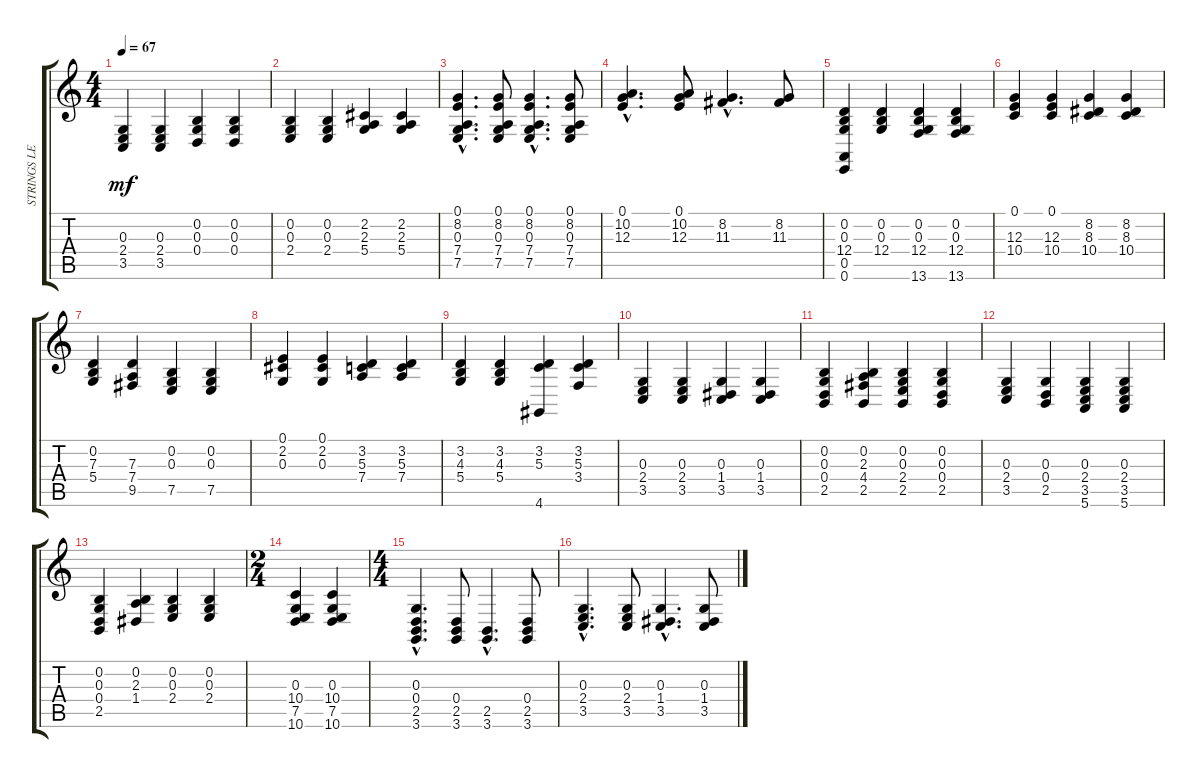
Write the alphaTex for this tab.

\track ("STRINGS LEFT" "STRINGS LE") {instrument stringensemble1}
\staff {score tabs}
\tuning (E4 B3 G3 D3 A2 E2) {hide}
\ts (4 4)
\tempo 67
\clef g2
\ks c
(0.3 2.4 3.5).4{dy mf} (0.3 2.4 3.5).4 (0.2 0.3 0.4).4{volume 16} (0.2 0.3 0.4).4 |
(0.2 0.3 2.4).4 (0.2 0.3 2.4).4 (2.2 2.3 5.4).4 (2.2 2.3 5.4).4 |
(0.1{hac} 8.2{hac} 0.3{hac} 7.4{hac} 7.5{hac}).4{d} (0.1 8.2 0.3 7.4 7.5).8 (0.1{hac} 8.2{hac} 0.3{hac} 7.4{hac} 7.5{hac}).4{d} (0.1 8.2 0.3 7.4 7.5).8 |
(0.1{hac} 10.2{hac} 12.3{hac}).4{d} (0.1 10.2 12.3).8 (8.2{hac} 11.3{hac}).4{d} (8.2 11.3).8 |
(0.2 0.3 12.4 0.5 0.6).4 (0.2 0.3 12.4).4{volume 11} (0.2 0.3 12.4 13.6).4{volume 10} (0.2 0.3 12.4 13.6).4 |
(0.1 12.3 10.4).4 (0.1 12.3 10.4).4 (8.2 8.3 10.4).4{volume 10} (8.2 8.3 10.4).4{volume 10} |
(0.2 7.3 5.4).4 (7.3 7.4 9.5).4 (0.2 0.3 7.5).4{volume 10} (0.2 0.3 7.5).4 |
(0.1 2.2 0.3).4{volume 10} (0.1 2.2 0.3).4 (3.2 5.3 7.4).4 (3.2 5.3 7.4).4 |
(3.2 4.3 5.4).4 (3.2 4.3 5.4).4 (3.2 5.3 4.6).4 (3.2 5.3 3.4).4 |
(0.3 2.4 3.5).4 (0.3 2.4 3.5).4 (0.3 1.4 3.5).4 (0.3 1.4 3.5).4 |
(0.2 0.3 0.4 2.5).4 (0.2 2.3 4.4 2.5).4 (0.2 0.3 2.4 2.5).4{volume 11} (0.2 0.3 0.4 2.5).4{volume 12} |
(0.3 2.4 3.5).4{volume 13} (0.3 0.4 2.5).4{volume 14} (0.3 2.4 3.5 5.6).4{volume 14} (0.3 2.4 3.5 5.6).4{volume 15} |
(0.2 0.3 0.4 2.5).4{volume 15} (0.2 2.3 1.4).4{volume 15} (0.2 0.3 2.4).4{volume 16} (0.2 0.3 2.4).4 |
\ts (2 4)
(0.3 10.4 7.5 10.6).4 (0.3 10.4 7.5 10.6).4 |
\ts (4 4)
(0.3{hac} 0.4{hac} 2.5{hac} 3.6{hac}).4{d} (0.4 2.5 3.6).8 (2.5{hac} 3.6{hac}).4{d} (0.4 2.5 3.6).8{volume 15} |
(0.3{hac} 2.4{hac} 3.5{hac}).4{d volume 15} (0.3 2.4 3.5).8{volume 15} (0.3{hac} 1.4{hac} 3.5{hac}).4{d} (0.3 1.4 3.5).8
